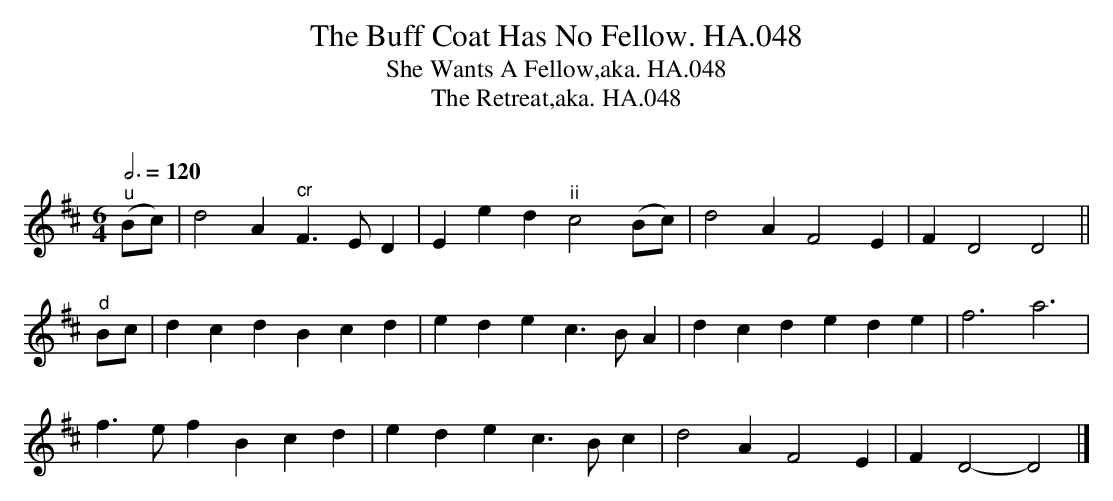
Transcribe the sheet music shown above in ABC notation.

X:1
T:Buff Coat Has No Fellow. HA.048, The
T:She Wants A Fellow,aka. HA.048
T:Retreat,aka. HA.048, The
M:6/4
L:1/4
Q:3/4=120
O:
K:D
"^u"(B/c/)|d2A "^cr"F>ED|Eed "^ii"c2(B/c/)|d2AF2E|FD2D2||
"^d"B/c/|dcd Bcd|ede c>BA|dcd ede|f3a3|
f>ef Bcd|ede c>Bc|d2AF2E|FD2-D2|]
